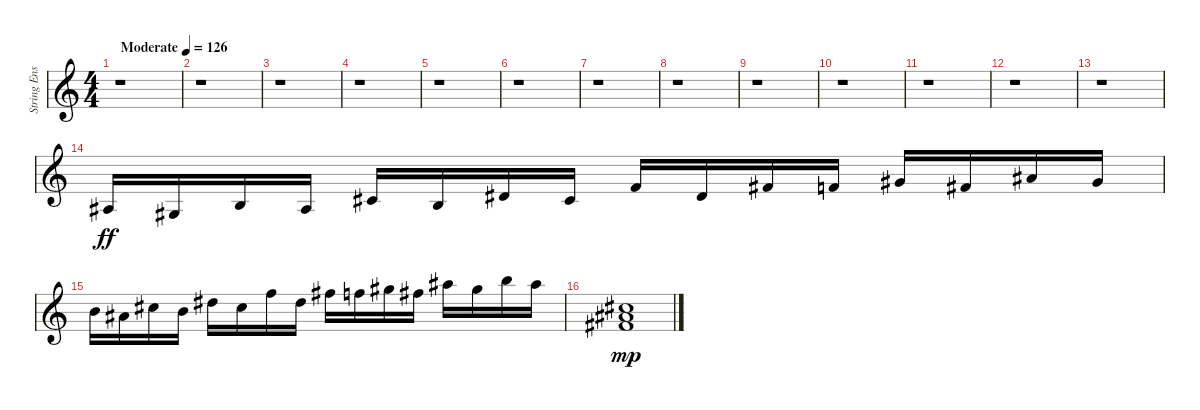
\track ("String Ensemble 2" "String Ens") {instrument stringensemble1}
\staff {score}
\tuning (E4 B3 G3 D3 A2 E2) {hide}
\ts (4 4)
\tempo (126 "Moderate")
\clef g2
\ks c
r.1{dy ff instrument stringensemble1} |
r.1 |
r.1 |
r.1 |
r.1 |
r.1 |
r.1 |
r.1 |
r.1 |
r.1 |
r.1 |
r.1 |
r.1 |
3.3.16 1.3.16 0.2.16 3.3.16 2.2.16 0.2.16 4.2.16 2.2.16 1.1.16 4.2.16 2.1.16 1.1.16 4.1.16 2.1.16 6.1.16 4.1.16 |
7.1.16 6.1.16 9.1.16 7.1.16 11.1.16 9.1.16 13.1.16 11.1.16 14.1.16 13.1.16 16.1.16 14.1.16 18.1.16 16.1.16 19.1.16 18.1.16 |
(14.2 15.3 16.4).1{dy mp}
